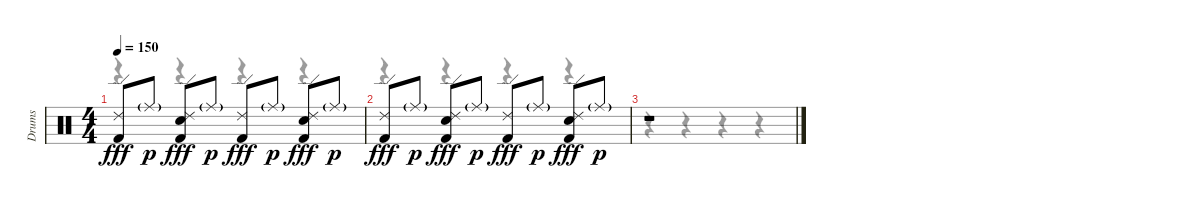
\track ("Drums" "Drums") {instrument percussion}
\staff {score}
\articulation defaults
\voice
\ts (4 4)
\tempo 150
\clef neutral
\ks c
("Kick (hit) 2" "Ride (edge) 2").8{dy fff} "Ride (middle)"{g}.8{dy p} ("Kick (hit) 2" "Snare (hit) 2" "Ride (edge) 2").8{dy fff} "Ride (middle)"{g}.8{dy p} ("Kick (hit) 2" "Ride (edge) 2").8{dy fff} "Ride (middle)"{g}.8{dy p} ("Kick (hit) 2" "Snare (hit) 2" "Ride (edge) 2").8{dy fff} "Ride (middle)"{g}.8{dy p} |
("Kick (hit) 2" "Ride (edge) 2").8{dy fff} "Ride (middle)"{g}.8{dy p} ("Kick (hit) 2" "Snare (hit) 2" "Ride (edge) 2").8{dy fff} "Ride (middle)"{g}.8{dy p} ("Kick (hit) 2" "Ride (edge) 2").8{dy fff} "Ride (middle)"{g}.8{dy p} ("Kick (hit) 2" "Snare (hit) 2" "Ride (edge) 2").8{dy fff} "Ride (middle)"{g}.8{dy p} |
r.1
\voice
\clef neutral
\ottava regular
\simile none
\ks c
r.4{dy f} r.4 r.4 r.4 |
r.4 r.4 r.4 r.4 |
r.4 r.4 r.4 r.4
